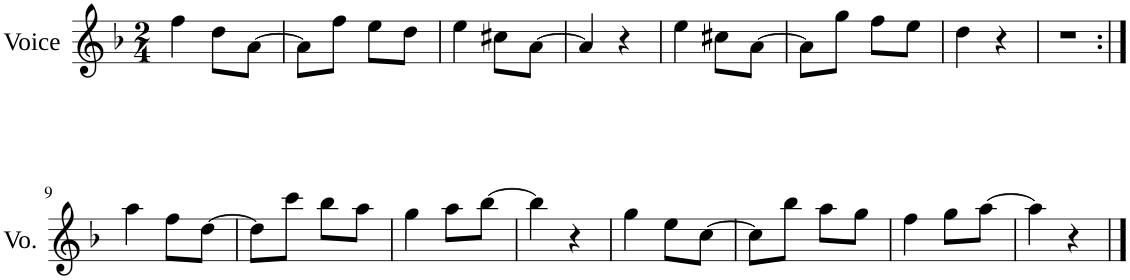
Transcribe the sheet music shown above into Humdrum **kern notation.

**kern
*part1
*staff1
*I"Voice
*I'Vo.
*clefG2
*k[b-]
*M2/4
=1
4ff\
8dd\L
[8a\J
=2
8a\L]
8ff\J
8ee\L
8dd\J
=3
4ee\
8cc#X\L
[8a\J
=4
4a/]
4r
=5
4ee\
8cc#X\L
[8a\J
=6
8a\L]
8gg\J
8ff\L
8ee\J
=7
4dd\
4r
=8
2r
!!LO:LB:g=z
=9:|!
4aa\
8ff\L
[8dd\J
=10
8dd\L]
8ccc\J
8bb-\L
8aa\J
=11
4gg\
8aa\L
[8bb-\J
=12
4bb-\]
4r
=13
4gg\
8ee\L
[8cc\J
=14
8cc\L]
8bb-\J
8aa\L
8gg\J
=15
4ff\
8gg\L
[8aa\J
=16
4aa\]
4r
==
*-
